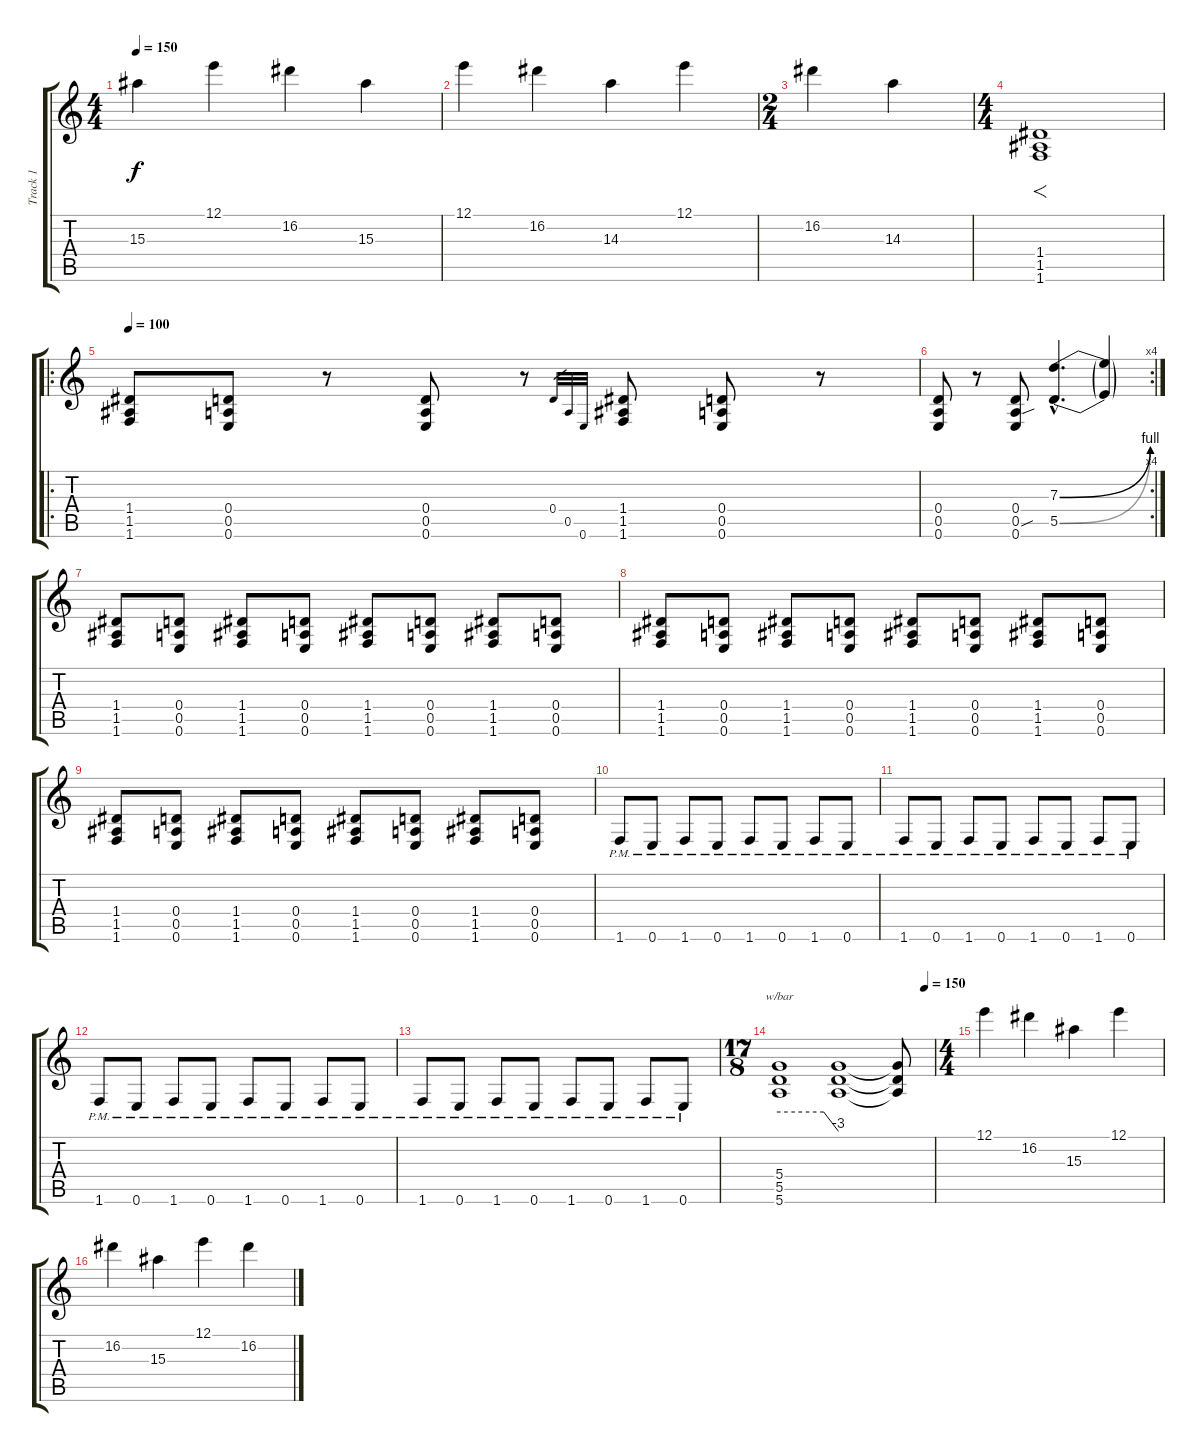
\track ("Track 1" "Track 1") {instrument distortionguitar}
\staff {score tabs}
\tuning (E4 B3 G3 D3 A2 E2) {hide}
\ts (4 4)
\tempo 150
\clef g2
\ks c
15.3.4{dy f} 12.1.4 16.2.4 15.3.4 |
12.1.4 16.2.4 14.3.4 12.1.4 |
\ts (2 4)
16.2.4 14.3.4 |
\ts (4 4)
(1.4 1.5 1.6).1{f} |
\ro
\tempo 100
(1.4 1.5 1.6).8 (0.4 0.5 0.6).8 r.8 (0.4 0.5 0.6).8 r.8 0.4.32{gr} 0.5.32{gr} 0.6.32{gr} (1.4 1.5 1.6).8 (0.4 0.5 0.6).8 r.8 |
\rc 4
(0.4 0.5 0.6).8 r.8 (0.4 0.5{sou} 0.6).8 (7.3{be (bend 0 0 60 4) hac} 5.5{be (bend 0 0 60 4) hac}).4{d} (7.3{t} 5.5{t}).4 |
(1.4 1.5 1.6).8 (0.4 0.5 0.6).8 (1.4 1.5 1.6).8 (0.4 0.5 0.6).8 (1.4 1.5 1.6).8 (0.4 0.5 0.6).8 (1.4 1.5 1.6).8 (0.4 0.5 0.6).8 |
(1.4 1.5 1.6).8 (0.4 0.5 0.6).8 (1.4 1.5 1.6).8 (0.4 0.5 0.6).8 (1.4 1.5 1.6).8 (0.4 0.5 0.6).8 (1.4 1.5 1.6).8 (0.4 0.5 0.6).8 |
(1.4 1.5 1.6).8 (0.4 0.5 0.6).8 (1.4 1.5 1.6).8 (0.4 0.5 0.6).8 (1.4 1.5 1.6).8 (0.4 0.5 0.6).8 (1.4 1.5 1.6).8 (0.4 0.5 0.6).8 |
1.6{pm}.8 0.6{pm}.8 1.6{pm}.8 0.6{pm}.8 1.6{pm}.8 0.6{pm}.8 1.6{pm}.8 0.6{pm}.8 |
1.6{pm}.8 0.6{pm}.8 1.6{pm}.8 0.6{pm}.8 1.6{pm}.8 0.6{pm}.8 1.6{pm}.8 0.6{pm}.8 |
1.6{pm}.8 0.6{pm}.8 1.6{pm}.8 0.6{pm}.8 1.6{pm}.8 0.6{pm}.8 1.6{pm}.8 0.6{pm}.8 |
1.6{pm}.8 0.6{pm}.8 1.6{pm}.8 0.6{pm}.8 1.6{pm}.8 0.6{pm}.8 1.6{pm}.8 0.6{pm}.8 |
\ts (17 8)
\tempo (150 0.9411764705882353)
(5.4 5.5 5.6).1{tbe (custom default 0 0 45 0 60 -12)} (5.4{t} 5.5{t} 5.6{t}).1 (5.4{t} 5.5{t} 5.6{t}).8 |
\ts (4 4)
12.1.4 16.2.4 15.3.4 12.1.4 |
16.2.4 15.3.4 12.1.4 16.2.4
